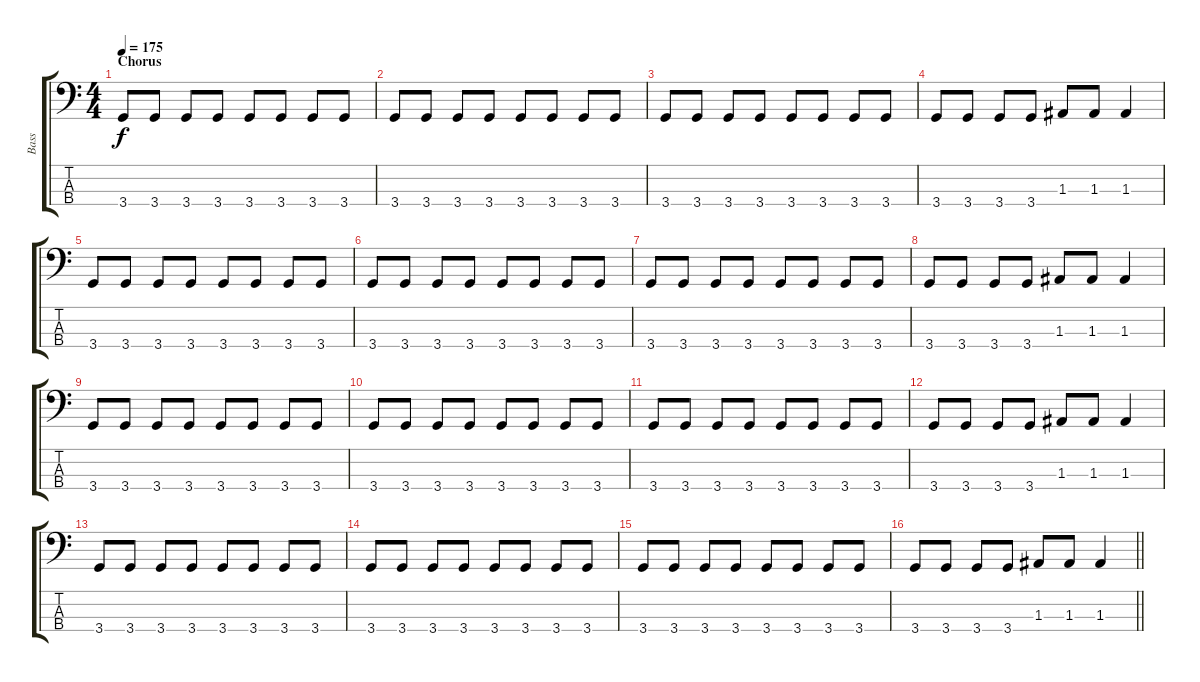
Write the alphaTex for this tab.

\track ("Bass" "Bass") {instrument electricbassfinger}
\staff {score tabs}
\tuning (G2 D2 A1 E1) {hide}
\ts (4 4)
\section ("" "Chorus")
\tempo 175
\clef f4
\ks c
3.4.8{dy f} 3.4.8 3.4.8 3.4.8 3.4.8 3.4.8 3.4.8 3.4.8 |
3.4.8 3.4.8 3.4.8 3.4.8 3.4.8 3.4.8 3.4.8 3.4.8 |
3.4.8 3.4.8 3.4.8 3.4.8 3.4.8 3.4.8 3.4.8 3.4.8 |
3.4.8 3.4.8 3.4.8 3.4.8 1.3.8 1.3.8 1.3.4 |
3.4.8 3.4.8 3.4.8 3.4.8 3.4.8 3.4.8 3.4.8 3.4.8 |
3.4.8 3.4.8 3.4.8 3.4.8 3.4.8 3.4.8 3.4.8 3.4.8 |
3.4.8 3.4.8 3.4.8 3.4.8 3.4.8 3.4.8 3.4.8 3.4.8 |
3.4.8 3.4.8 3.4.8 3.4.8 1.3.8 1.3.8 1.3.4 |
3.4.8 3.4.8 3.4.8 3.4.8 3.4.8 3.4.8 3.4.8 3.4.8 |
3.4.8 3.4.8 3.4.8 3.4.8 3.4.8 3.4.8 3.4.8 3.4.8 |
3.4.8 3.4.8 3.4.8 3.4.8 3.4.8 3.4.8 3.4.8 3.4.8 |
3.4.8 3.4.8 3.4.8 3.4.8 1.3.8 1.3.8 1.3.4 |
3.4.8 3.4.8 3.4.8 3.4.8 3.4.8 3.4.8 3.4.8 3.4.8 |
3.4.8 3.4.8 3.4.8 3.4.8 3.4.8 3.4.8 3.4.8 3.4.8 |
3.4.8 3.4.8 3.4.8 3.4.8 3.4.8 3.4.8 3.4.8 3.4.8 |
\barLineRight lightlight
3.4.8 3.4.8 3.4.8 3.4.8 1.3.8 1.3.8 1.3.4
